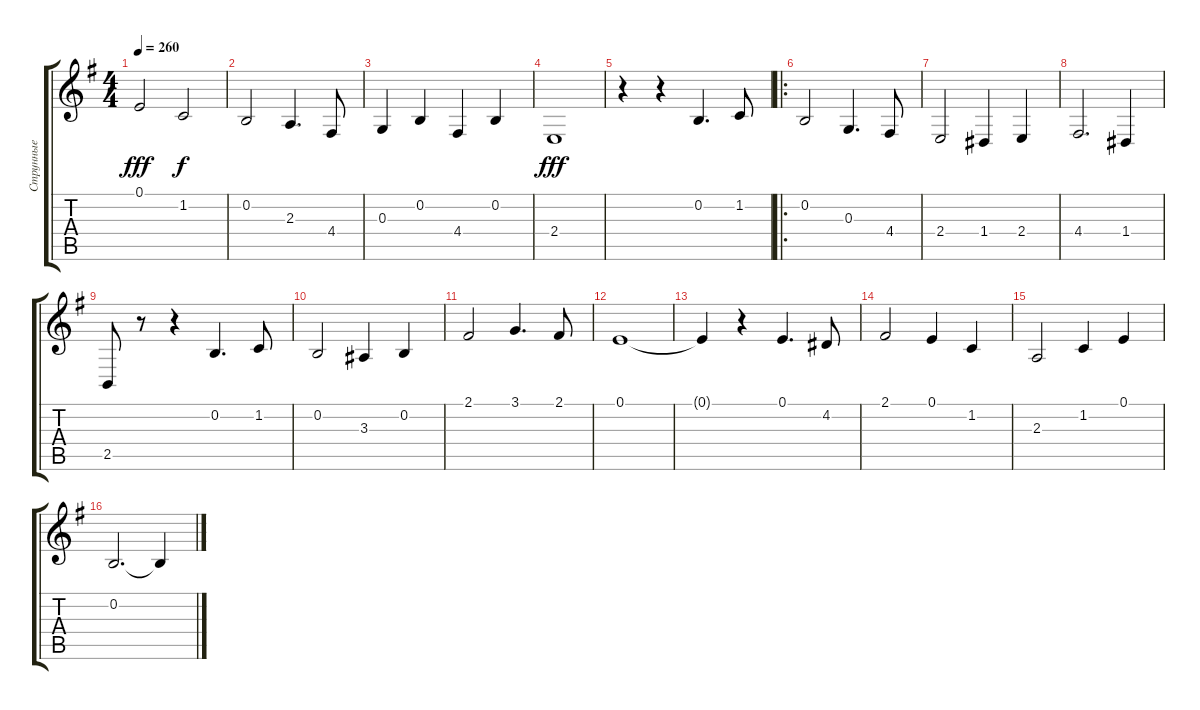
\track ("Струнные" "Струнные") {instrument flute}
\staff {score tabs}
\tuning (E4 B3 G3 D3 A2 E2) {hide}
\ts (4 4)
\tempo 260
\clef g2
\ks g
0.1.2{dy fff instrument flute} 1.2.2{dy f} |
0.2.2 2.3.4{d} 4.4.8 |
0.3.4 0.2.4 4.4.4 0.2.4 |
2.4.1{dy fff} |
r.4 r.4 0.2.4{d} 1.2.8 |
\ro
0.2.2 0.3.4{d} 4.4.8 |
2.4.2 1.4.4 2.4.4 |
4.4.2{d} 1.4.4 |
2.5.8 r.8 r.4 0.2.4{d} 1.2.8 |
0.2.2 3.3.4 0.2.4 |
2.1.2 3.1.4{d} 2.1.8 |
0.1.1 |
0.1{t}.4 r.4 0.1.4{d} 4.2.8 |
2.1.2 0.1.4 1.2.4 |
2.3.2 1.2.4 0.1.4 |
0.2.2{d} 0.2{t}.4
